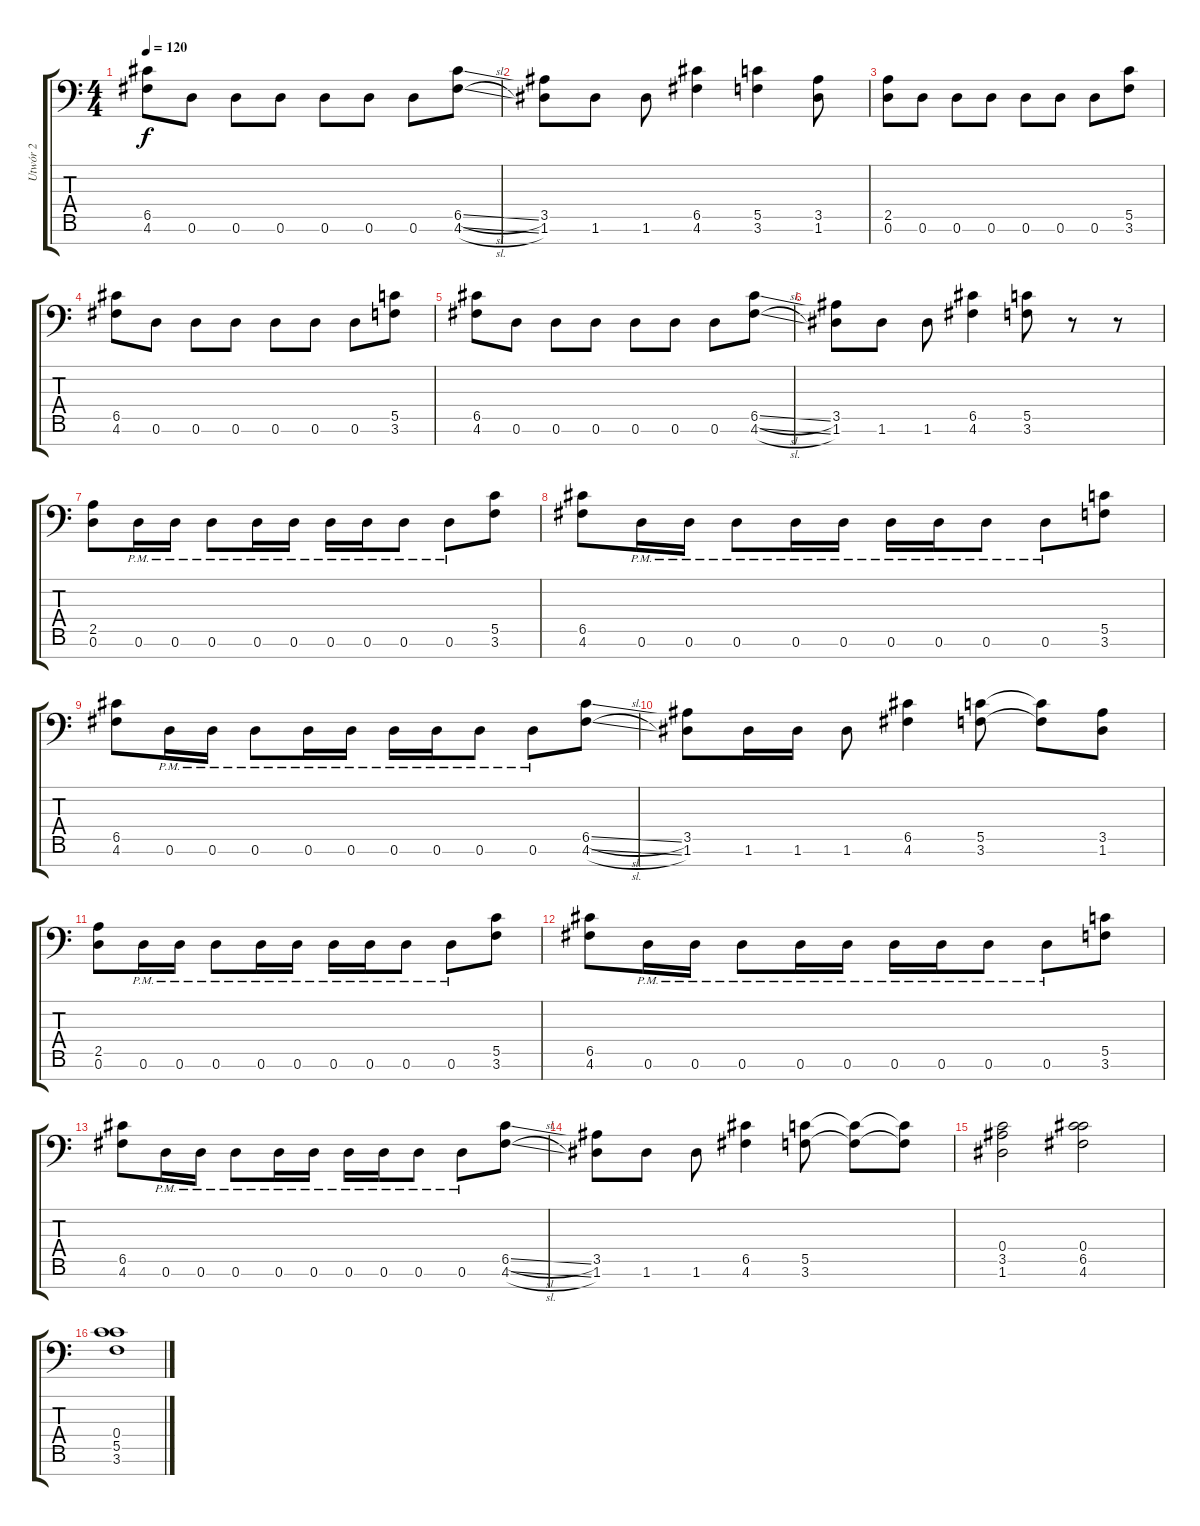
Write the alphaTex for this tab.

\track ("Utwór 2" "Utwór 2") {instrument distortionguitar}
\staff {score tabs}
\tuning (D4 A3 F3 C3 G2 D2 A1) {hide}
\ts (4 4)
\tempo 120
\clef f4
\ks c
(6.5 4.6).8{dy f} 0.6.8 0.6.8 0.6.8 0.6.8 0.6.8 0.6.8 (6.5{sl} 4.6{sl}).8 |
(3.5 1.6).8 1.6.8 1.6.8 (6.5 4.6).4 (5.5 3.6).4 (3.5 1.6).8 |
(2.5 0.6).8 0.6.8 0.6.8 0.6.8 0.6.8 0.6.8 0.6.8 (5.5 3.6).8 |
(6.5 4.6).8 0.6.8 0.6.8 0.6.8 0.6.8 0.6.8 0.6.8 (5.5 3.6).8 |
(6.5 4.6).8 0.6.8 0.6.8 0.6.8 0.6.8 0.6.8 0.6.8 (6.5{sl} 4.6{sl}).8 |
(3.5 1.6).8 1.6.8 1.6.8 (6.5 4.6).4 (5.5 3.6).8 r.8 r.8 |
(2.5 0.6).8 0.6{pm}.16 0.6{pm}.16 0.6{pm}.8 0.6{pm}.16 0.6{pm}.16 0.6{pm}.16 0.6{pm}.16 0.6{pm}.8 0.6{pm}.8 (5.5 3.6).8 |
(6.5 4.6).8 0.6{pm}.16 0.6{pm}.16 0.6{pm}.8 0.6{pm}.16 0.6{pm}.16 0.6{pm}.16 0.6{pm}.16 0.6{pm}.8 0.6{pm}.8 (5.5 3.6).8 |
(6.5 4.6).8 0.6{pm}.16 0.6{pm}.16 0.6{pm}.8 0.6{pm}.16 0.6{pm}.16 0.6{pm}.16 0.6{pm}.16 0.6{pm}.8 0.6{pm}.8 (6.5{sl} 4.6{sl}).8 |
(3.5 1.6).8 1.6.16 1.6.16 1.6.8 (6.5 4.6).4 (5.5 3.6).8 (5.5{t} 3.6{t}).8 (3.5 1.6).8 |
(2.5 0.6).8 0.6{pm}.16 0.6{pm}.16 0.6{pm}.8 0.6{pm}.16 0.6{pm}.16 0.6{pm}.16 0.6{pm}.16 0.6{pm}.8 0.6{pm}.8 (5.5 3.6).8 |
(6.5 4.6).8 0.6{pm}.16 0.6{pm}.16 0.6{pm}.8 0.6{pm}.16 0.6{pm}.16 0.6{pm}.16 0.6{pm}.16 0.6{pm}.8 0.6{pm}.8 (5.5 3.6).8 |
(6.5 4.6).8 0.6{pm}.16 0.6{pm}.16 0.6{pm}.8 0.6{pm}.16 0.6{pm}.16 0.6{pm}.16 0.6{pm}.16 0.6{pm}.8 0.6{pm}.8 (6.5{sl} 4.6{sl}).8 |
(3.5 1.6).8 1.6.8 1.6.8 (6.5 4.6).4 (5.5 3.6).8 (5.5{t} 3.6{t}).8 (5.5{t} 3.6{t}).8 |
(0.4 3.5 1.6).2 (0.4 6.5 4.6).2 |
(0.4 5.5 3.6).1
